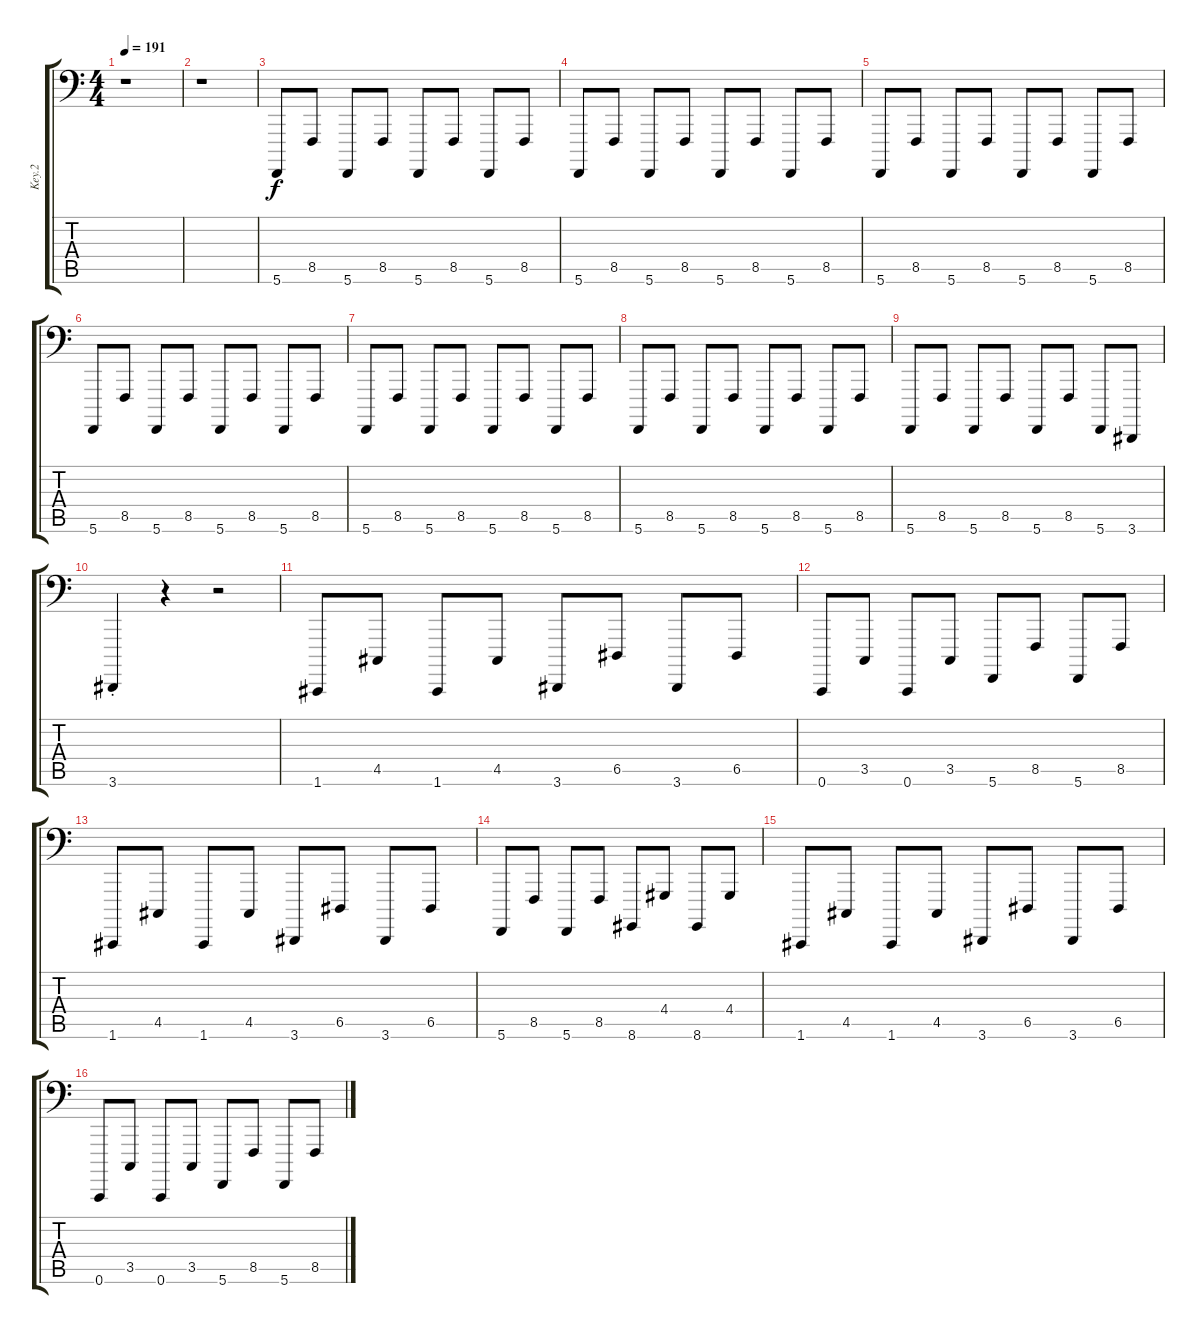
\track ("Key.2" "Key.2") {instrument acousticgrandpiano}
\staff {score tabs}
\tuning (G2 D2 A1 E1 A0 C0) {hide}
\ts (4 4)
\tempo 191
\clef f4
\ks c
r.1{dy f} |
r.1 |
5.6.8 8.5.8 5.6.8 8.5.8 5.6.8 8.5.8 5.6.8 8.5.8 |
5.6.8 8.5.8 5.6.8 8.5.8 5.6.8 8.5.8 5.6.8 8.5.8 |
5.6.8 8.5.8 5.6.8 8.5.8 5.6.8 8.5.8 5.6.8 8.5.8 |
5.6.8 8.5.8 5.6.8 8.5.8 5.6.8 8.5.8 5.6.8 8.5.8 |
5.6.8 8.5.8 5.6.8 8.5.8 5.6.8 8.5.8 5.6.8 8.5.8 |
5.6.8 8.5.8 5.6.8 8.5.8 5.6.8 8.5.8 5.6.8 8.5.8 |
5.6.8 8.5.8 5.6.8 8.5.8 5.6.8 8.5.8 5.6.8 3.6.8 |
3.6{st}.4 r.4 r.2 |
1.6.8 4.5.8 1.6.8 4.5.8 3.6.8 6.5.8 3.6.8 6.5.8 |
0.6.8 3.5.8 0.6.8 3.5.8 5.6.8 8.5.8 5.6.8 8.5.8 |
1.6.8 4.5.8 1.6.8 4.5.8 3.6.8 6.5.8 3.6.8 6.5.8 |
5.6.8 8.5.8 5.6.8 8.5.8 8.6.8 4.4.8 8.6.8 4.4.8 |
1.6.8 4.5.8 1.6.8 4.5.8 3.6.8 6.5.8 3.6.8 6.5.8 |
0.6.8 3.5.8 0.6.8 3.5.8 5.6.8 8.5.8 5.6.8 8.5.8
